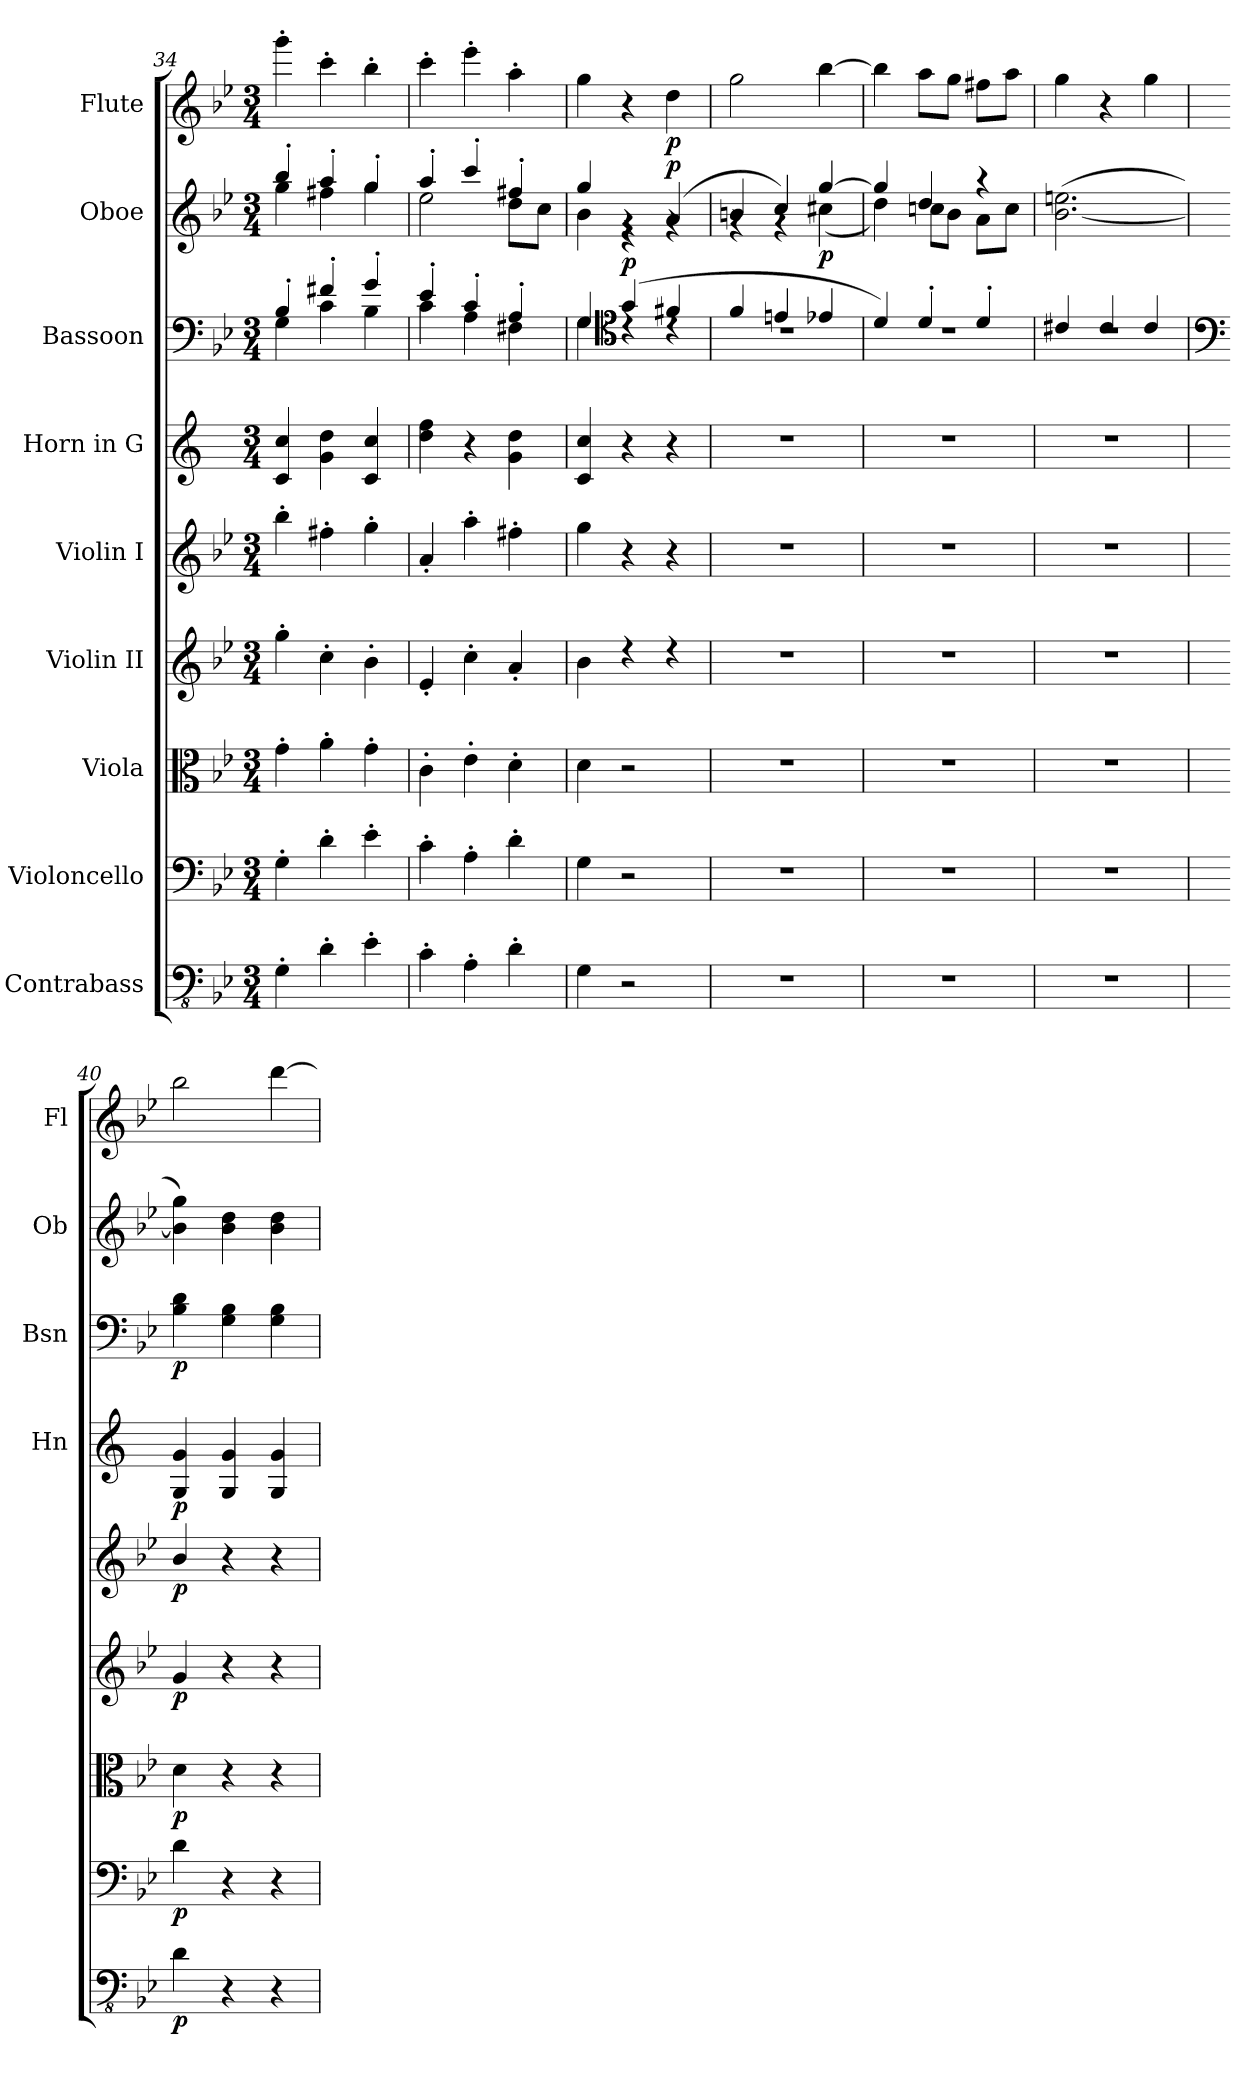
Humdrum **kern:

**kern	**dynam	**kern	**dynam	**kern	**dynam	**kern	**dynam	**kern	**dynam	**kern	**dynam	**kern	**dynam	**kern	**dynam	**kern	**dynam
*part9	*part9	*part8	*part8	*part7	*part7	*part6	*part6	*part5	*part5	*part4	*part4	*part3	*part3	*part2	*part2	*part1	*part1
*staff9	*staff9	*staff8	*staff8	*staff7	*staff7	*staff6	*staff6	*staff5	*staff5	*staff4	*staff4	*staff3	*staff3	*staff2	*staff2	*staff1	*staff1
*I"Contrabass	*	*I"Violoncello	*	*I"Viola	*	*I"Violin II	*	*I"Violin I	*	*I"Horn in G	*	*I"Bassoon	*	*I"Oboe	*	*I"Flute	*
*	*	*	*	*	*	*	*	*	*	*I'Hn	*	*I'Bsn	*	*I'Ob	*	*I'Fl	*
*clefFv4	*	*clefF4	*	*clefC3	*	*clefG2	*	*clefG2	*	*clefG2	*	*clefF4	*	*clefG2	*	*clefG2	*
*	*	*	*	*	*	*	*	*	*	*ITrd3c5	*	*	*	*	*	*	*
*k[b-e-]	*	*k[b-e-]	*	*k[b-e-]	*	*k[b-e-]	*	*k[b-e-]	*	*k[f#]	*	*k[b-e-]	*	*k[b-e-]	*	*k[b-e-]	*
*M3/4	*	*M3/4	*	*M3/4	*	*M3/4	*	*M3/4	*	*M3/4	*	*M3/4	*	*M3/4	*	*M3/4	*
=34	=34	=34	=34	=34	=34	=34	=34	=34	=34	=34	=34	=34	=34	=34	=34	=34	=34
*	*	*	*	*	*	*	*	*	*	*	*	*^	*	*^	*	*	*
4GG'\	.	4G'\	.	4g'\	.	4gg'\	.	4bb-'\	.	4G/ 4g/	.	4B-'/	4G\	.	4bb-'/	4gg\	.	4ggg'\	.
4D'\	.	4d'\	.	4a'\	.	4cc'\	.	4ff#X'\	.	4d\ 4a\	.	4f#X'/	4c\	.	4aa'/	4ff#X\	.	4ccc'\	.
4E-'\	.	4e-'\	.	4g'\	.	4b-'\	.	4gg'\	.	4G/ 4g/	.	4g'/	4B-\	.	4gg'/	4gg\	.	4bb-'\	.
=35	=35	=35	=35	=35	=35	=35	=35	=35	=35	=35	=35	=35	=35	=35	=35	=35	=35	=35	=35
4C'\	.	4c'\	.	4c'\	.	4e-'/	.	4a'/	.	4a\ 4cc\	.	4e-'/	4c\	.	4aa'/	2ee-\	.	4ccc'\	.
4AA'\	.	4A'\	.	4e-'\	.	4cc'\	.	4aa'\	.	4r	.	4c'/	4A\	.	4ccc'/	.	.	4eee-'\	.
4D'\	.	4d'\	.	4d'\	.	4a'/	.	4ff#X'\	.	4d\ 4a\	.	4A'/	4F#X\	.	4ff#X'/	8dd\L	.	4aa'\	.
.	.	.	.	.	.	.	.	.	.	.	.	.	.	.	.	8cc\J	.	.	.
=36	=36	=36	=36	=36	=36	=36	=36	=36	=36	=36	=36	=36	=36	=36	=36	=36	=36	=36	=36
4GG\	.	4G\	.	4d\	.	4b-\	.	4gg\	.	4G/ 4g/	.	4G/	4G\	.	4gg/	4b-\	.	4gg\	.
*	*	*	*	*	*	*	*	*	*	*	*	*clefC4	*	*	*	*	*	*	*
!	!	!	!	!	!	!	!	!	!	!	!	!	!	!LO:DY:a	!	!	!	!	!
2r	.	2r	.	2r	.	4rdd	.	4r	.	4r	.	(>4g/	4rc	p	4rg	4r	.	4r	.
!	!	!	!	!	!	!	!	!	!	!	!	!	!	!	!	!	!LO:DY:a	!	!LO:DY:b
.	.	.	.	.	.	4rdd	.	4r	.	4r	.	4f#X/	4rc	.	(>4a/	4rg	p	4dd\	p
=37	=37	=37	=37	=37	=37	=37	=37	=37	=37	=37	=37	=37	=37	=37	=37	=37	=37	=37	=37
2.r	.	2.r	.	2.r	.	2.rdd	.	2.r	.	2.r	.	4f/	2.rc	.	4bn/	4rg	.	2gg\	.
.	.	.	.	.	.	.	.	.	.	.	.	4en/	.	.	4cc/)	4rg	.	.	.
!	!	!	!	!	!	!	!	!	!	!	!	!	!	!	!	!	!LO:DY:b	!	!
.	.	.	.	.	.	.	.	.	.	.	.	4e-X/	.	.	[4gg/	(<4cc#X\	p	[4bb-\	.
=38	=38	=38	=38	=38	=38	=38	=38	=38	=38	=38	=38	=38	=38	=38	=38	=38	=38	=38	=38
2.r	.	2.r	.	2.r	.	2.rdd	.	2.r	.	2.r	.	4d/)	2.rc	.	4gg/]	4dd\)	.	4bb-\]	.
.	.	.	.	.	.	.	.	.	.	.	.	4d'/	.	.	4dd/	8ccn\L	.	8aa\L	.
.	.	.	.	.	.	.	.	.	.	.	.	.	.	.	.	8b-\J	.	8gg\J	.
.	.	.	.	.	.	.	.	.	.	.	.	4d'/	.	.	4r	8a\L	.	8ff#X\L	.
.	.	.	.	.	.	.	.	.	.	.	.	.	.	.	.	8cc\J	.	8aa\J	.
*	*	*	*	*	*	*	*	*	*	*	*	*	*	*	*v	*v	*	*	*
=39	=39	=39	=39	=39	=39	=39	=39	=39	=39	=39	=39	=39	=39	=39	=39	=39	=39	=39
2.r	.	2.r	.	2.r	.	2.rdd	.	2.r	.	2.r	.	4c#X/	2.rc	.	(>[2.b-\ 2.een\	.	4gg\	.
.	.	.	.	.	.	.	.	.	.	.	.	4c#/	.	.	.	.	4r	.
.	.	.	.	.	.	.	.	.	.	.	.	4c#/	.	.	.	.	4gg\	.
*	*	*	*	*	*	*	*	*	*	*	*	*v	*v	*	*	*	*	*
=40	=40	=40	=40	=40	=40	=40	=40	=40	=40	=40	=40	=40	=40	=40	=40	=40	=40
*	*	*	*	*	*	*	*	*	*	*	*	*clefF4	*	*	*	*	*
!	!LO:DY:b	!	!LO:DY:b	!	!LO:DY:b	!	!LO:DY:b	!	!LO:DY:b	!	!LO:DY:b	!	!LO:DY:b	!	!	!	!
4D\	p	4d\	p	4d\	p	4g/	p	4b-/	p	4D/ 4d/	p	4B-\ 4d\	p	4b-\] 4gg\)	.	2bb-\	.
4r	.	4r	.	4r	.	4r	.	4r	.	4D/ 4d/	.	4G\ 4B-\	.	4b-\ 4dd\	.	.	.
4r	.	4r	.	4r	.	4r	.	4r	.	4D/ 4d/	.	4G\ 4B-\	.	4b-\ 4dd\	.	[4ddd\	.
=	=	=	=	=	=	=	=	=	=	=	=	=	=	=	=	=	=
*-	*-	*-	*-	*-	*-	*-	*-	*-	*-	*-	*-	*-	*-	*-	*-	*-	*-
